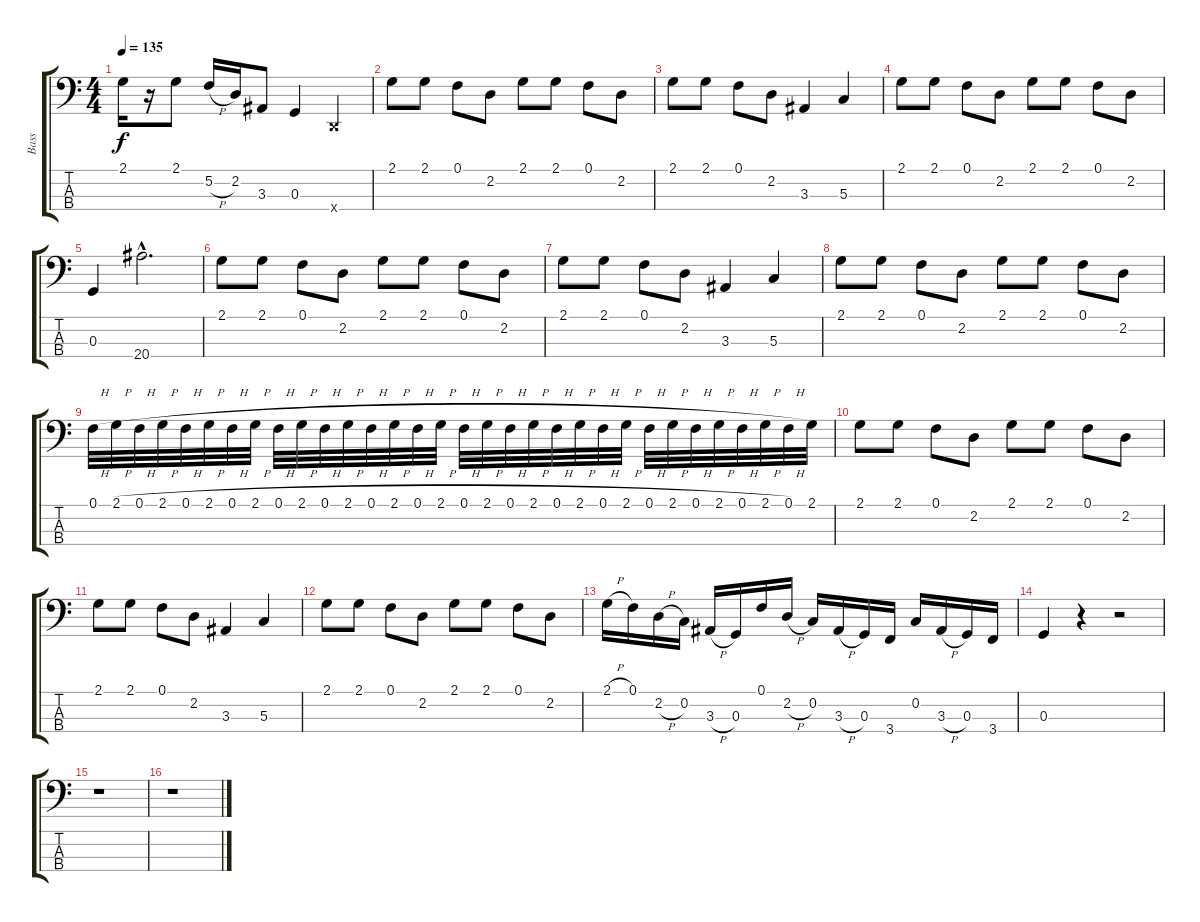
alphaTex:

\track ("Bass" "Bass") {instrument electricbassfinger}
\staff {score tabs}
\tuning (F2 C2 G1 D1) {hide}
\ts (4 4)
\tempo 135
\clef f4
\ks c
2.1.16{dy f} r.16 2.1.8 5.2{h}.16 2.2.16 3.3.8 0.3.4 0.4{x}.4 |
2.1.8 2.1.8 0.1.8 2.2.8 2.1.8 2.1.8 0.1.8 2.2.8 |
2.1.8 2.1.8 0.1.8 2.2.8 3.3.4 5.3.4 |
2.1.8 2.1.8 0.1.8 2.2.8 2.1.8 2.1.8 0.1.8 2.2.8 |
0.3.4 20.4{hac}.2{d} |
2.1.8 2.1.8 0.1.8 2.2.8 2.1.8 2.1.8 0.1.8 2.2.8 |
2.1.8 2.1.8 0.1.8 2.2.8 3.3.4 5.3.4 |
2.1.8 2.1.8 0.1.8 2.2.8 2.1.8 2.1.8 0.1.8 2.2.8 |
0.1{h}.32 2.1{h}.32 0.1{h}.32 2.1{h}.32 0.1{h}.32 2.1{h}.32 0.1{h}.32 2.1{h}.32 0.1{h}.32 2.1{h}.32 0.1{h}.32 2.1{h}.32 0.1{h}.32 2.1{h}.32 0.1{h}.32 2.1{h}.32 0.1{h}.32 2.1{h}.32 0.1{h}.32 2.1{h}.32 0.1{h}.32 2.1{h}.32 0.1{h}.32 2.1{h}.32 0.1{h}.32 2.1{h}.32 0.1{h}.32 2.1{h}.32 0.1{h}.32 2.1{h}.32 0.1{h}.32 2.1.32 |
2.1.8 2.1.8 0.1.8 2.2.8 2.1.8 2.1.8 0.1.8 2.2.8 |
2.1.8 2.1.8 0.1.8 2.2.8 3.3.4 5.3.4 |
2.1.8 2.1.8 0.1.8 2.2.8 2.1.8 2.1.8 0.1.8 2.2.8 |
2.1{h}.16 0.1.16 2.2{h}.16 0.2.16 3.3{h}.16 0.3.16 0.1.16 2.2{h}.16 0.2.16 3.3{h}.16 0.3.16 3.4.16 0.2.16 3.3{h}.16 0.3.16 3.4.16 |
0.3.4 r.4 r.2 |
r.1 |
r.1
